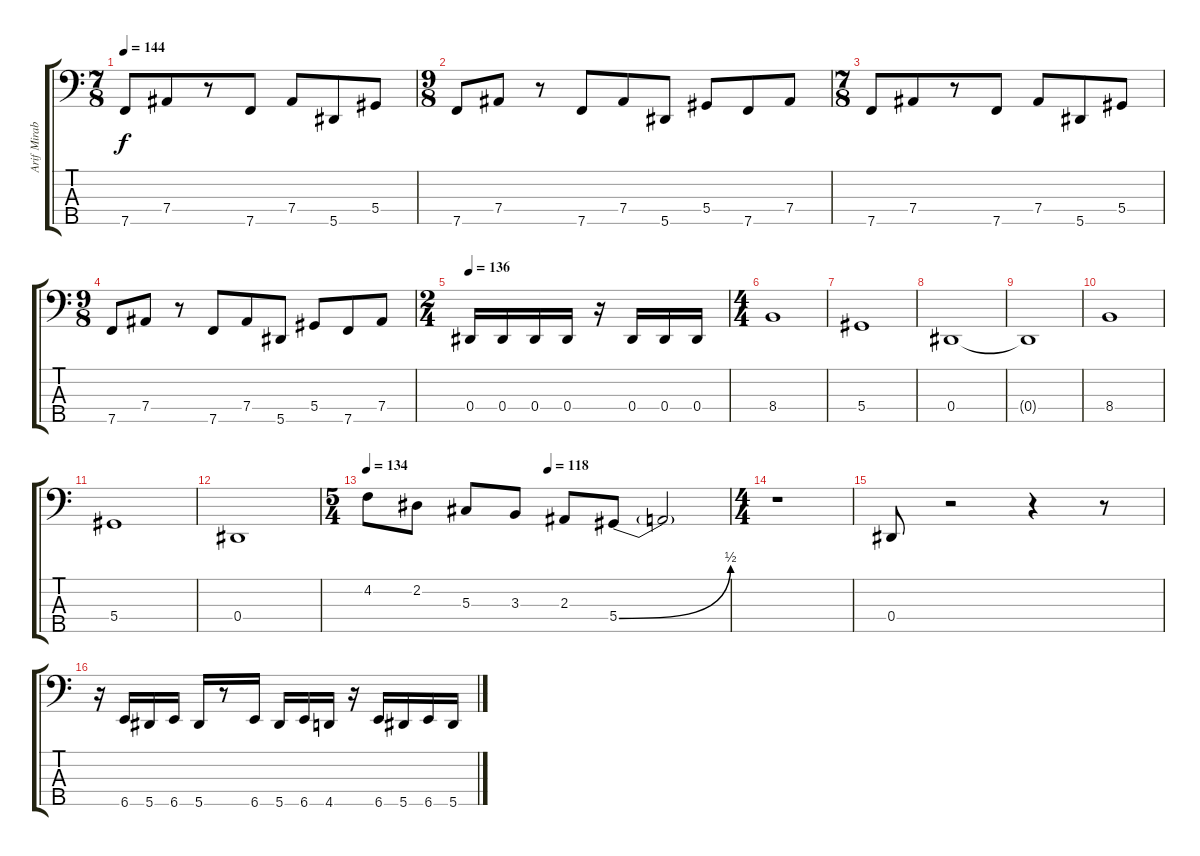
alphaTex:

\track ("Arif Mirabdolbaghi" "Arif Mirab") {instrument electricbassfinger}
\staff {score tabs}
\tuning (Gb2 Db2 Ab1 Eb1 Bb0) {hide}
\ts (7 8)
\tempo 144
\clef f4
\ks c
7.5.8{dy f} 7.4.8 r.8 7.5.8 7.4.8 5.5.8 5.4.8 |
\ts (9 8)
7.5.8 7.4.8 r.8 7.5.8 7.4.8 5.5.8 5.4.8 7.5.8 7.4.8 |
\ts (7 8)
7.5.8 7.4.8 r.8 7.5.8 7.4.8 5.5.8 5.4.8 |
\ts (9 8)
7.5.8 7.4.8 r.8 7.5.8 7.4.8 5.5.8 5.4.8 7.5.8 7.4.8 |
\ts (2 4)
\tempo 136
0.4.16 0.4.16 0.4.16 0.4.16 r.16 0.4.16 0.4.16 0.4.16 |
\ts (4 4)
8.4.1 |
5.4.1 |
0.4.1 |
0.4{t}.1 |
8.4.1 |
5.4.1 |
0.4.1 |
\ts (5 4)
\tempo 134
\tempo (118 0.5)
4.2.8 2.2.8 5.3.8 3.3.8 2.3.8 5.4{be (bend 0 0 60 2)}.8 5.4{t}.2 |
\ts (4 4)
r.1 |
0.4.8 r.2 r.4 r.8 |
r.16 6.5.16 5.5.16 6.5.16 5.5.16 r.8 6.5.16 5.5.16 6.5.16 4.5.16 r.16 6.5.16 5.5.16 6.5.16 5.5.16
